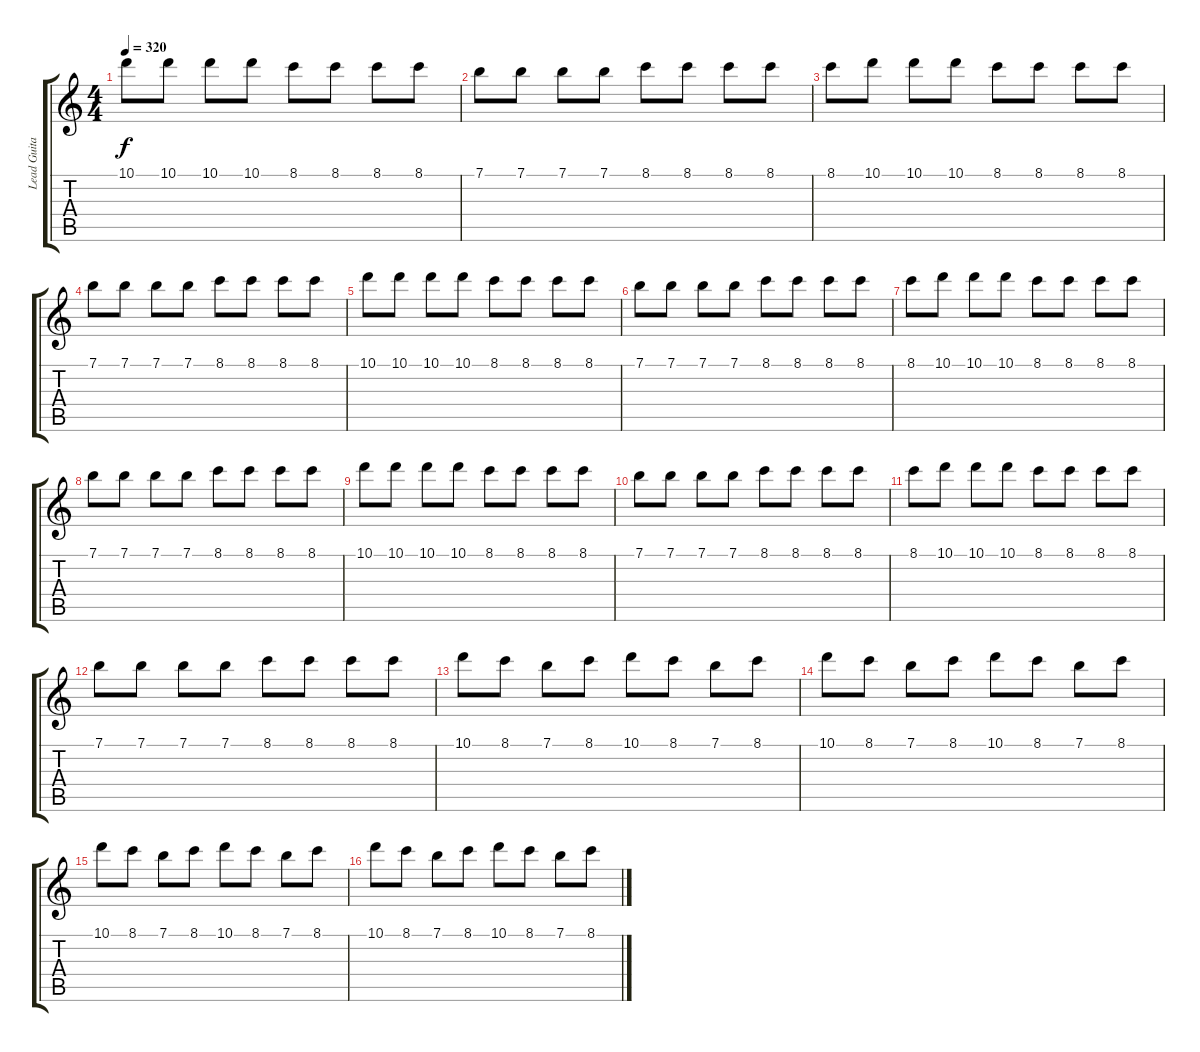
\track ("Lead Guitar" "Lead Guita") {instrument distortionguitar}
\staff {score tabs}
\tuning (E4 B3 G3 D3 A2 E2) {hide}
\ts (4 4)
\tempo 320
\clef g2
\ks c
10.1.8{dy f} 10.1.8 10.1.8 10.1.8 8.1.8 8.1.8 8.1.8 8.1.8 |
7.1.8 7.1.8 7.1.8 7.1.8 8.1.8 8.1.8 8.1.8 8.1.8 |
8.1.8 10.1.8 10.1.8 10.1.8 8.1.8 8.1.8 8.1.8 8.1.8 |
7.1.8 7.1.8 7.1.8 7.1.8 8.1.8 8.1.8 8.1.8 8.1.8 |
10.1.8 10.1.8 10.1.8 10.1.8 8.1.8 8.1.8 8.1.8 8.1.8 |
7.1.8 7.1.8 7.1.8 7.1.8 8.1.8 8.1.8 8.1.8 8.1.8 |
8.1.8 10.1.8 10.1.8 10.1.8 8.1.8 8.1.8 8.1.8 8.1.8 |
7.1.8 7.1.8 7.1.8 7.1.8 8.1.8 8.1.8 8.1.8 8.1.8 |
10.1.8 10.1.8 10.1.8 10.1.8 8.1.8 8.1.8 8.1.8 8.1.8 |
7.1.8 7.1.8 7.1.8 7.1.8 8.1.8 8.1.8 8.1.8 8.1.8 |
8.1.8 10.1.8 10.1.8 10.1.8 8.1.8 8.1.8 8.1.8 8.1.8 |
7.1.8 7.1.8 7.1.8 7.1.8 8.1.8 8.1.8 8.1.8 8.1.8 |
10.1.8 8.1.8 7.1.8 8.1.8 10.1.8 8.1.8 7.1.8 8.1.8 |
10.1.8 8.1.8 7.1.8 8.1.8 10.1.8 8.1.8 7.1.8 8.1.8 |
10.1.8 8.1.8 7.1.8 8.1.8 10.1.8 8.1.8 7.1.8 8.1.8 |
10.1.8 8.1.8 7.1.8 8.1.8 10.1.8 8.1.8 7.1.8 8.1.8
